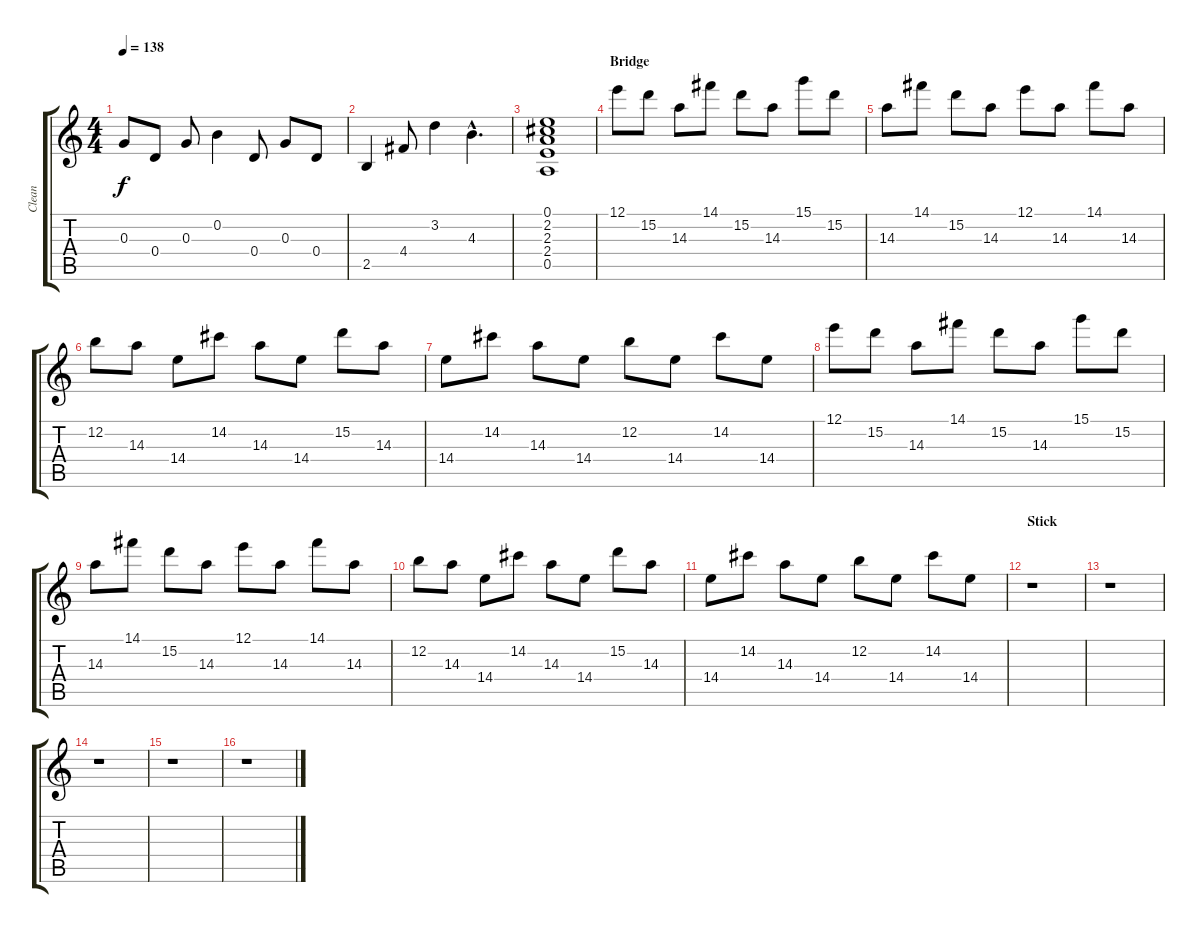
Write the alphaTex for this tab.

\track ("Clean" "Clean") {instrument electricguitarclean}
\staff {score tabs}
\tuning (E4 B3 G3 D3 A2 E2) {hide}
\ts (4 4)
\tempo 138
\clef g2
\ks c
0.3.8{dy f} 0.4.8 0.3.8 0.2.4 0.4.8 0.3.8 0.4.8 |
2.5.4 4.4.8 3.2.4 4.3{hac}.4{d} |
(0.1 2.2 2.3 2.4 0.5).1 |
\section ("" "Bridge")
12.1.8 15.2.8 14.3.8 14.1.8 15.2.8 14.3.8 15.1.8 15.2.8 |
14.3.8 14.1.8 15.2.8 14.3.8 12.1.8 14.3.8 14.1.8 14.3.8 |
12.2.8 14.3.8 14.4.8 14.2.8 14.3.8 14.4.8 15.2.8 14.3.8 |
14.4.8 14.2.8 14.3.8 14.4.8 12.2.8 14.4.8 14.2.8 14.4.8 |
12.1.8 15.2.8 14.3.8 14.1.8 15.2.8 14.3.8 15.1.8 15.2.8 |
14.3.8 14.1.8 15.2.8 14.3.8 12.1.8 14.3.8 14.1.8 14.3.8 |
12.2.8 14.3.8 14.4.8 14.2.8 14.3.8 14.4.8 15.2.8 14.3.8 |
14.4.8 14.2.8 14.3.8 14.4.8 12.2.8 14.4.8 14.2.8 14.4.8 |
\section ("" "Stick")
r.1 |
r.1 |
r.1 |
r.1 |
r.1
